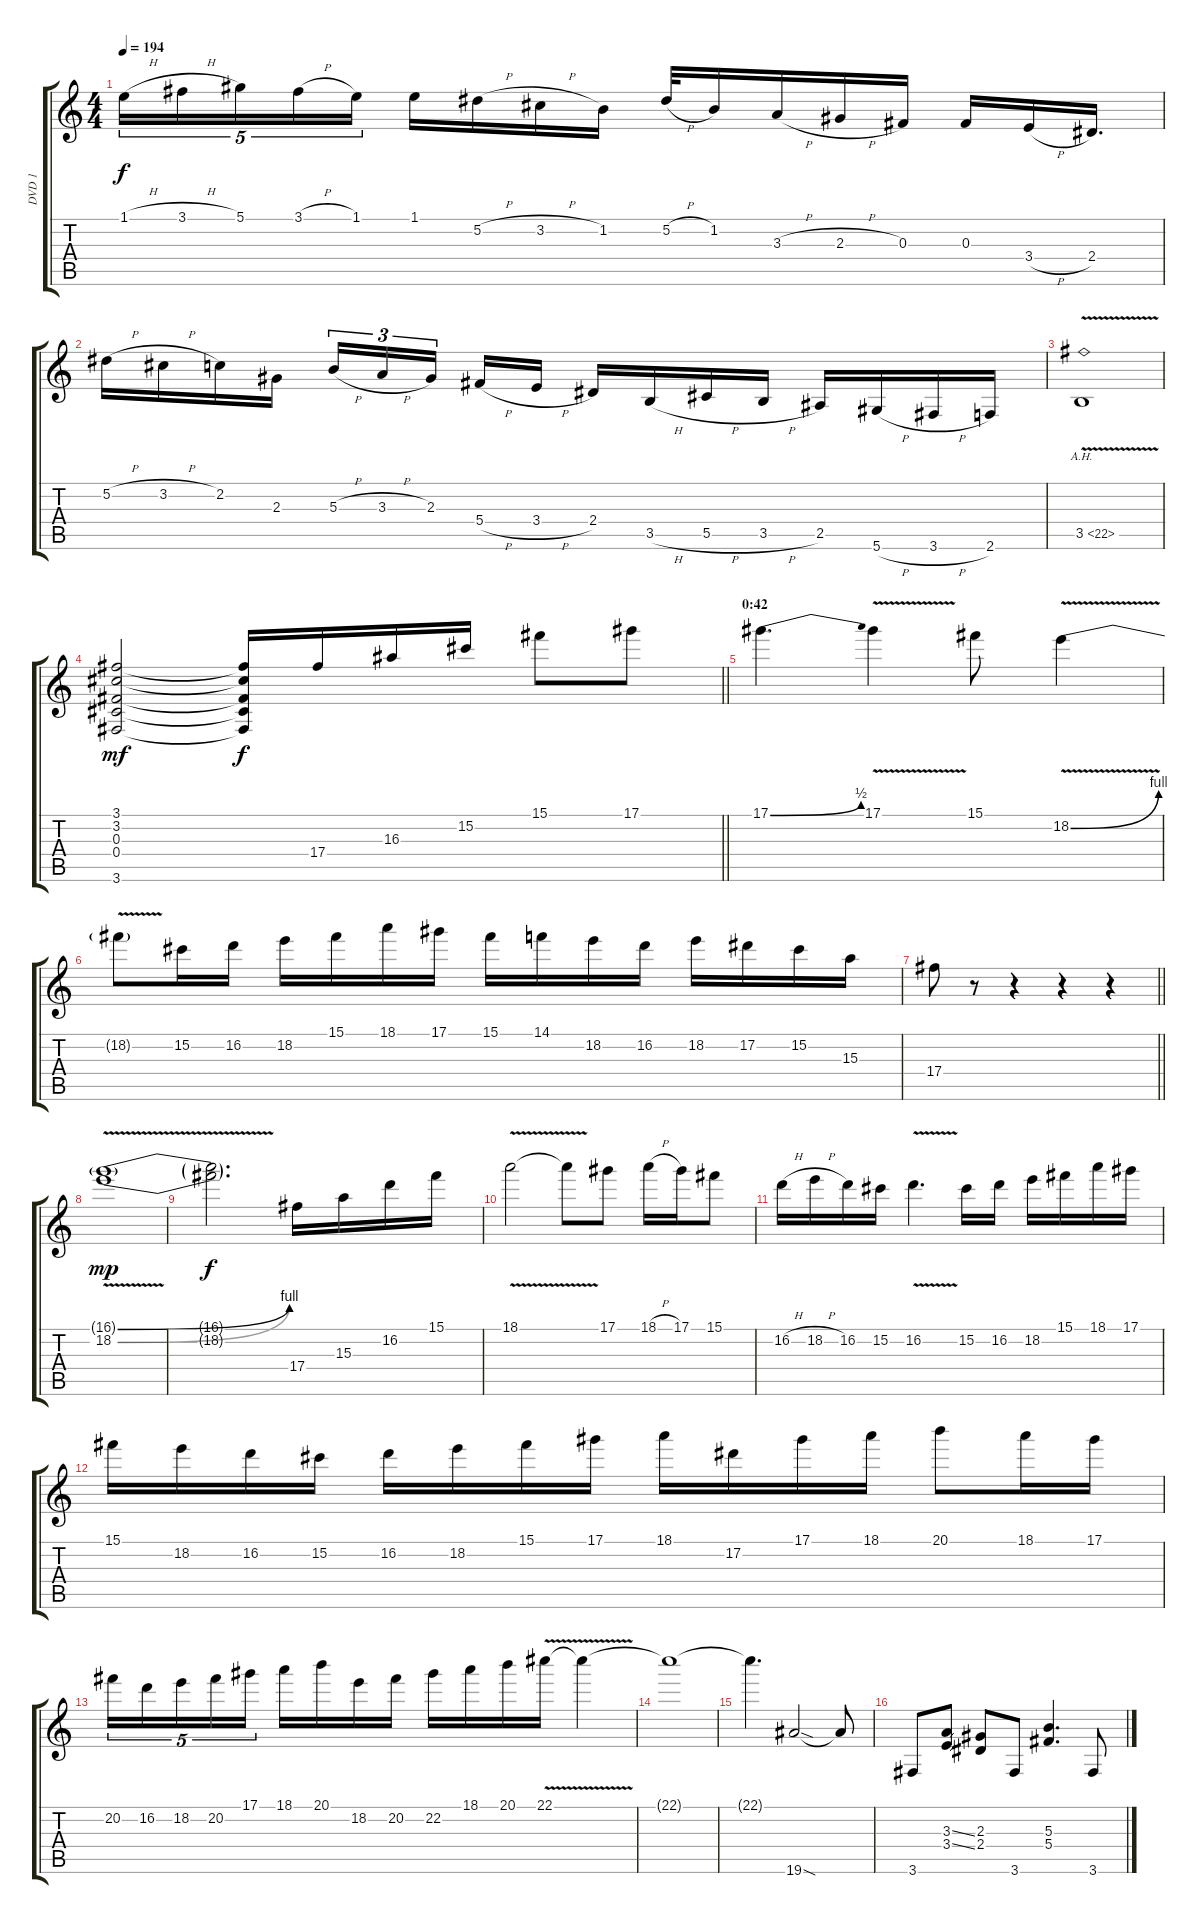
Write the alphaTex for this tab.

\track ("DVD 1" "DVD 1") {mute instrument overdrivenguitar}
\staff {score tabs}
\tuning (Eb4 Bb3 Gb3 Db3 Ab2 Eb2) {hide}
\ts (4 4)
\tempo 194
\clef g2
\ks c
1.1{h}.16{tu (5 4) dy f} 3.1{h}.16{tu (5 4)} 5.1.16{tu (5 4)} 3.1{h}.16{tu (5 4)} 1.1.16{tu (5 4)} 1.1.16 5.2{h}.16 3.2{h}.16 1.2.16 5.2{h}.32 1.2.16 3.3{h}.16 2.3{h}.16 0.3.16 0.3.16 3.4{h}.16 2.4.16{d} |
5.2{h}.16 3.2{h}.16 2.2.16 2.3.16 5.3{h}.16{tu (3 2)} 3.3{h}.16{tu (3 2)} 2.3.16{tu (3 2) beam splitsecondary} 5.4{h}.16 3.4{h}.16 2.4.16 3.5{h}.16 5.5{h}.16 3.5{h}.16 2.5.16 5.6{h}.16 3.6{h}.16 2.6.16 |
3.5{ah 19 v}.1 |
\barLineRight lightlight
(3.1 3.2 0.3 0.4 3.6).2{dy mf} (3.1{t} 3.2{t} 0.3{t} 0.4{t} 3.6{t}).16{dy f} 17.4.16 16.3.16 15.2.16 15.1.8 17.1.8 |
\section ("" "0:42")
17.1{be (bend 0 0 60 2)}.4{d} 17.1{v}.4 15.1.8 18.2{be (bend 0 0 60 4) v}.4 |
18.2{t}.8 15.2.16 16.2.16 18.2.16 15.1.16 18.1.16 17.1.16 15.1.16 14.1.16 18.2.16 16.2.16 18.2.16 17.2.16 15.2.16 15.3.16 |
\barLineRight lightlight
17.4.8 r.8 r.4 r.4 r.4 |
(16.1{be (bend 0 0 60 4) v g} 18.2{be (bend 0 0 60 4) v}).1{dy mp} |
(16.1{t} 18.2{t}).2{d dy f} 17.4.16 15.3.16 16.2.16 15.1.16 |
18.1{v}.2 18.1{t}.8 17.1.8 18.1{h}.16 17.1.16 15.1.8 |
16.2{h}.16 18.2{h}.16 16.2.16 15.2.16 16.2{v}.4{d} 15.2.16 16.2.16 18.2.16 15.1.16 18.1.16 17.1.16 |
15.1.16 18.2.16 16.2.16 15.2.16 16.2.16 18.2.16 15.1.16 17.1.16 18.1.16 17.2.16 17.1.16 18.1.16 20.1.8 18.1.16 17.1.16 |
20.2.16{tu (5 4)} 16.2.16{tu (5 4)} 18.2.16{tu (5 4)} 20.2.16{tu (5 4)} 17.1.16{tu (5 4)} 18.1.16 20.1.16 18.2.16 20.2.16 22.2.16 18.1.16 20.1.16 22.1{v}.16 22.1{t}.4 |
22.1{t}.1 |
22.1{t}.4{d} 19.6{sod}.2 19.6{t}.8 |
3.6.8 (3.3{ss} 3.4{ss}).8 (2.3 2.4).8 3.6.8 (5.3 5.4).4{d} 3.6.8
